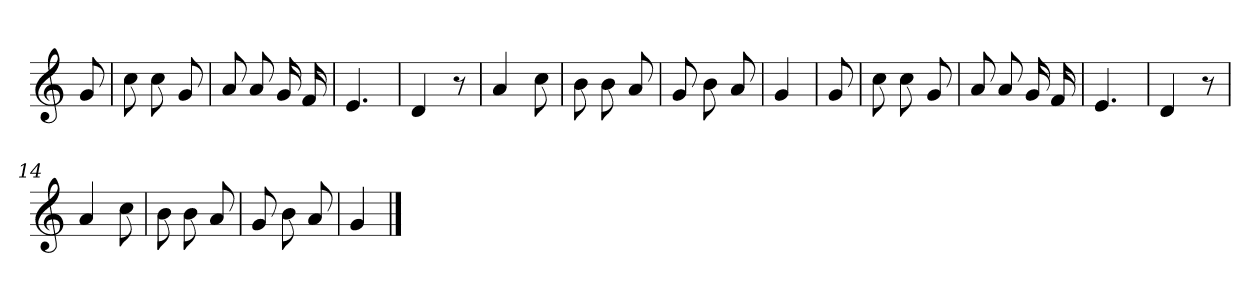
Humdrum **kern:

**kern
*part1
*staff1
*clefG2
*k[]
*C:
=
8g
=1
8cc
8cc
8g
=2
8a
8a
16g
16f
=3
4.e
=4
4d
8r
=5
4a
8cc
=6
8b
8b
8a
=7
8g
8b
8a
=8
4g
=9
8g
=10
8cc
8cc
8g
=11
8a
8a
16g
16f
=12
4.e
=13
4d
8r
=14
4a
8cc
=15
8b
8b
8a
=16
8g
8b
8a
=17
4g
==
*-
